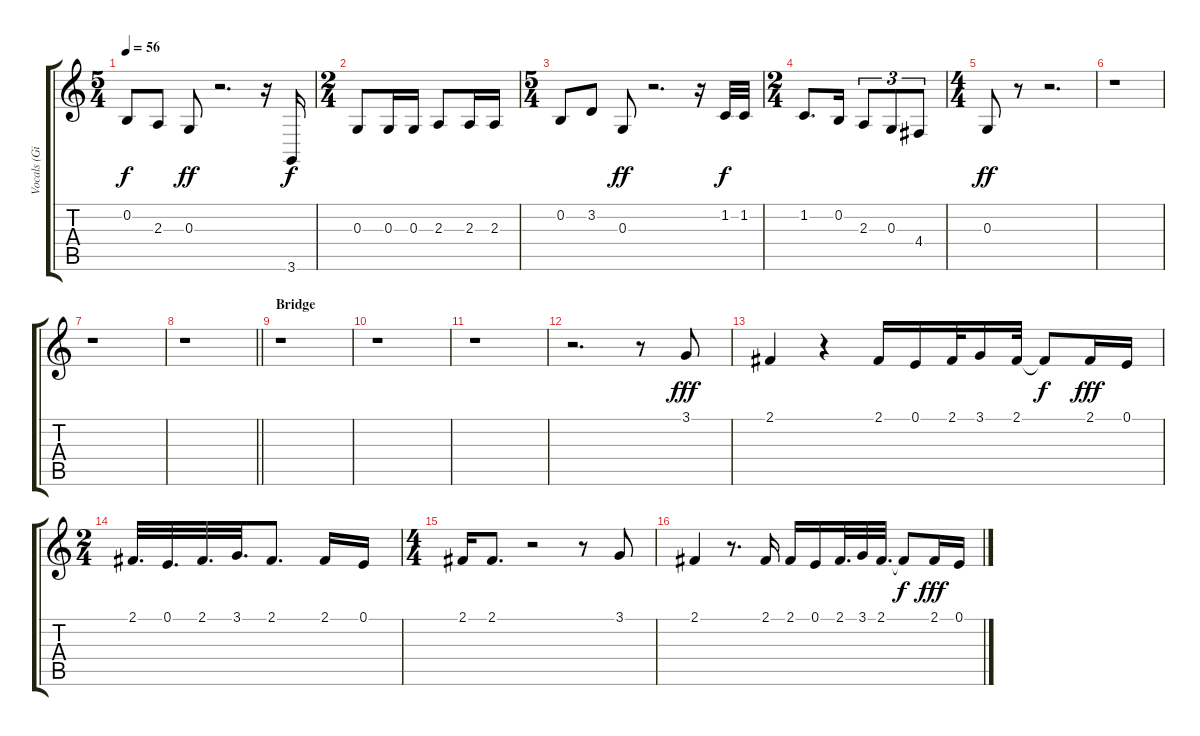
\track ("Vocals (Gilmour/Waters)" "Vocals (Gi") {instrument flute}
\staff {score tabs}
\tuning (E4 B3 G3 D3 A2 E2) {hide}
\ts (5 4)
\tempo 56
\clef g2
\ks c
0.2.8{dy f} 2.3.8 0.3.8{dy ff} r.2{d} r.16 3.6.16{dy f} |
\ts (2 4)
0.3.8 0.3.16 0.3.16 2.3.8 2.3.16 2.3.16 |
\ts (5 4)
0.2.8 3.2.8 0.3.8{dy ff} r.2{d} r.16 1.2.32{dy f} 1.2.32 |
\ts (2 4)
1.2.8{d} 0.2.16 2.3.8{tu (3 2)} 0.3.8{tu (3 2)} 4.4.8{tu (3 2)} |
\ts (4 4)
0.3.8{dy ff} r.8 r.2{d} |
r.1 |
r.1 |
\barLineRight lightlight
r.1 |
\section ("" "Bridge")
r.1 |
r.1 |
r.1 |
r.2{d} r.8 3.1.8{dy fff} |
2.1.4 r.4 2.1.16 0.1.16 2.1.32 3.1.16 2.1.32 2.1{t}.8{dy f} 2.1.16{dy fff} 0.1.16 |
\ts (2 4)
2.1.32{d} 0.1.32{d} 2.1.32{d} 3.1.32{d} 2.1.8{d} 2.1.16 0.1.16 |
\ts (4 4)
2.1.16 2.1.8{d} r.2 r.8 3.1.8 |
2.1.4 r.8{d} 2.1.16 2.1.16 0.1.16 2.1.32{d} 3.1.32 2.1.32{d} 2.1{t}.8{dy f} 2.1.16{dy fff} 0.1.16
